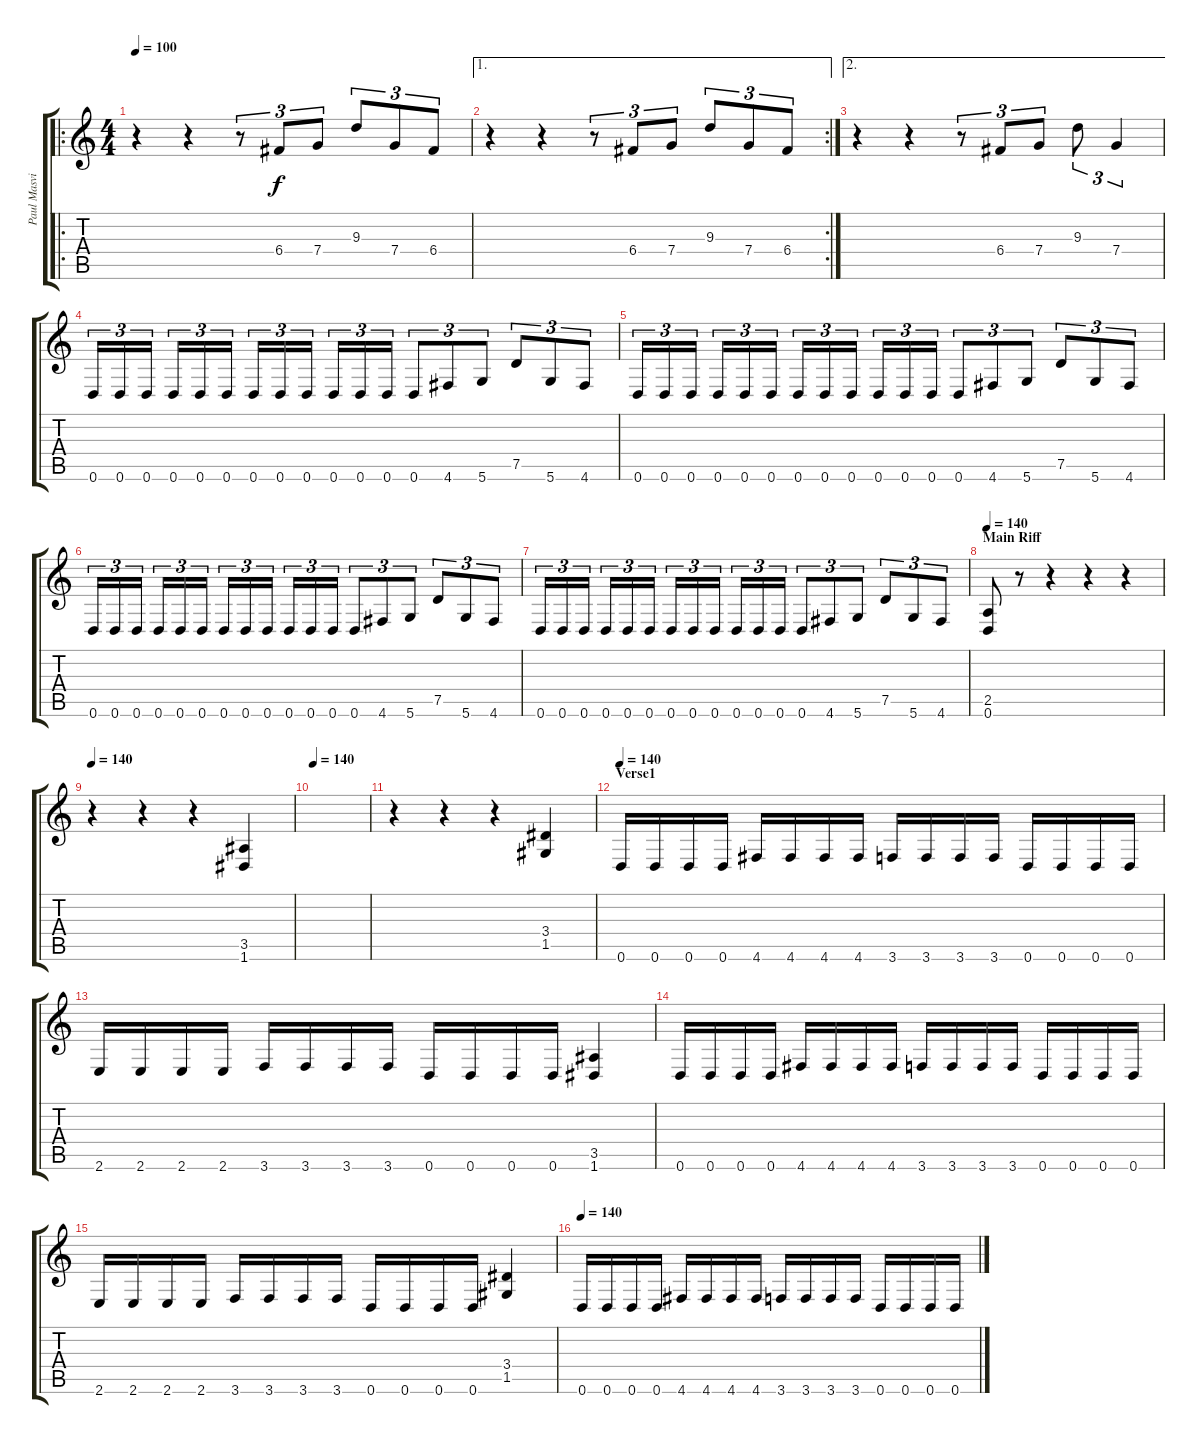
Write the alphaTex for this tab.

\track ("Paul Masvidal" "Paul Masvi") {instrument distortionguitar}
\staff {score tabs}
\tuning (D4 A3 F3 C3 G2 D2) {hide}
\ro
\ts (4 4)
\tempo 100
\clef g2
\ks c
r.4{dy f instrument distortionguitar} r.4 r.8{tu (3 2)} 6.4.8{tu (3 2)} 7.4.8{tu (3 2)} 9.3.8{tu (3 2)} 7.4.8{tu (3 2)} 6.4.8{tu (3 2)} |
\ae 1
\rc 2
r.4 r.4 r.8{tu (3 2)} 6.4.8{tu (3 2)} 7.4.8{tu (3 2)} 9.3.8{tu (3 2)} 7.4.8{tu (3 2)} 6.4.8{tu (3 2)} |
\ae 2
r.4 r.4 r.8{tu (3 2)} 6.4.8{tu (3 2)} 7.4.8{tu (3 2)} 9.3.8{tu (3 2)} 7.4.4{tu (3 2)} |
0.6.16{tu (3 2)} 0.6.16{tu (3 2)} 0.6.16{tu (3 2)} 0.6.16{tu (3 2)} 0.6.16{tu (3 2)} 0.6.16{tu (3 2)} 0.6.16{tu (3 2)} 0.6.16{tu (3 2)} 0.6.16{tu (3 2)} 0.6.16{tu (3 2)} 0.6.16{tu (3 2)} 0.6.16{tu (3 2)} 0.6.8{tu (3 2)} 4.6.8{tu (3 2)} 5.6.8{tu (3 2)} 7.5.8{tu (3 2)} 5.6.8{tu (3 2)} 4.6.8{tu (3 2)} |
0.6.16{tu (3 2)} 0.6.16{tu (3 2)} 0.6.16{tu (3 2)} 0.6.16{tu (3 2)} 0.6.16{tu (3 2)} 0.6.16{tu (3 2)} 0.6.16{tu (3 2)} 0.6.16{tu (3 2)} 0.6.16{tu (3 2)} 0.6.16{tu (3 2)} 0.6.16{tu (3 2)} 0.6.16{tu (3 2)} 0.6.8{tu (3 2)} 4.6.8{tu (3 2)} 5.6.8{tu (3 2)} 7.5.8{tu (3 2)} 5.6.8{tu (3 2)} 4.6.8{tu (3 2)} |
0.6.16{tu (3 2)} 0.6.16{tu (3 2)} 0.6.16{tu (3 2)} 0.6.16{tu (3 2)} 0.6.16{tu (3 2)} 0.6.16{tu (3 2)} 0.6.16{tu (3 2)} 0.6.16{tu (3 2)} 0.6.16{tu (3 2)} 0.6.16{tu (3 2)} 0.6.16{tu (3 2)} 0.6.16{tu (3 2)} 0.6.8{tu (3 2)} 4.6.8{tu (3 2)} 5.6.8{tu (3 2)} 7.5.8{tu (3 2)} 5.6.8{tu (3 2)} 4.6.8{tu (3 2)} |
0.6.16{tu (3 2)} 0.6.16{tu (3 2)} 0.6.16{tu (3 2)} 0.6.16{tu (3 2)} 0.6.16{tu (3 2)} 0.6.16{tu (3 2)} 0.6.16{tu (3 2)} 0.6.16{tu (3 2)} 0.6.16{tu (3 2)} 0.6.16{tu (3 2)} 0.6.16{tu (3 2)} 0.6.16{tu (3 2)} 0.6.8{tu (3 2)} 4.6.8{tu (3 2)} 5.6.8{tu (3 2)} 7.5.8{tu (3 2)} 5.6.8{tu (3 2)} 4.6.8{tu (3 2)} |
\section ("" "Main Riff")
\tempo 140
(2.5 0.6).8 r.8 r.4 r.4 r.4 |
\tempo 140
r.4 r.4 r.4 (3.5 1.6).4 |
\tempo 140
|
r.4 r.4 r.4 (3.4 1.5).4 |
\section ("" "Verse1")
\tempo 140
0.6.16 0.6.16 0.6.16 0.6.16 4.6.16 4.6.16 4.6.16 4.6.16 3.6.16 3.6.16 3.6.16 3.6.16 0.6.16 0.6.16 0.6.16 0.6.16 |
2.6.16 2.6.16 2.6.16 2.6.16 3.6.16 3.6.16 3.6.16 3.6.16 0.6.16 0.6.16 0.6.16 0.6.16 (3.5 1.6).4 |
0.6.16 0.6.16 0.6.16 0.6.16 4.6.16 4.6.16 4.6.16 4.6.16 3.6.16 3.6.16 3.6.16 3.6.16 0.6.16 0.6.16 0.6.16 0.6.16 |
2.6.16 2.6.16 2.6.16 2.6.16 3.6.16 3.6.16 3.6.16 3.6.16 0.6.16 0.6.16 0.6.16 0.6.16 (3.4 1.5).4 |
\tempo 140
0.6.16 0.6.16 0.6.16 0.6.16 4.6.16 4.6.16 4.6.16 4.6.16 3.6.16 3.6.16 3.6.16 3.6.16 0.6.16 0.6.16 0.6.16 0.6.16
